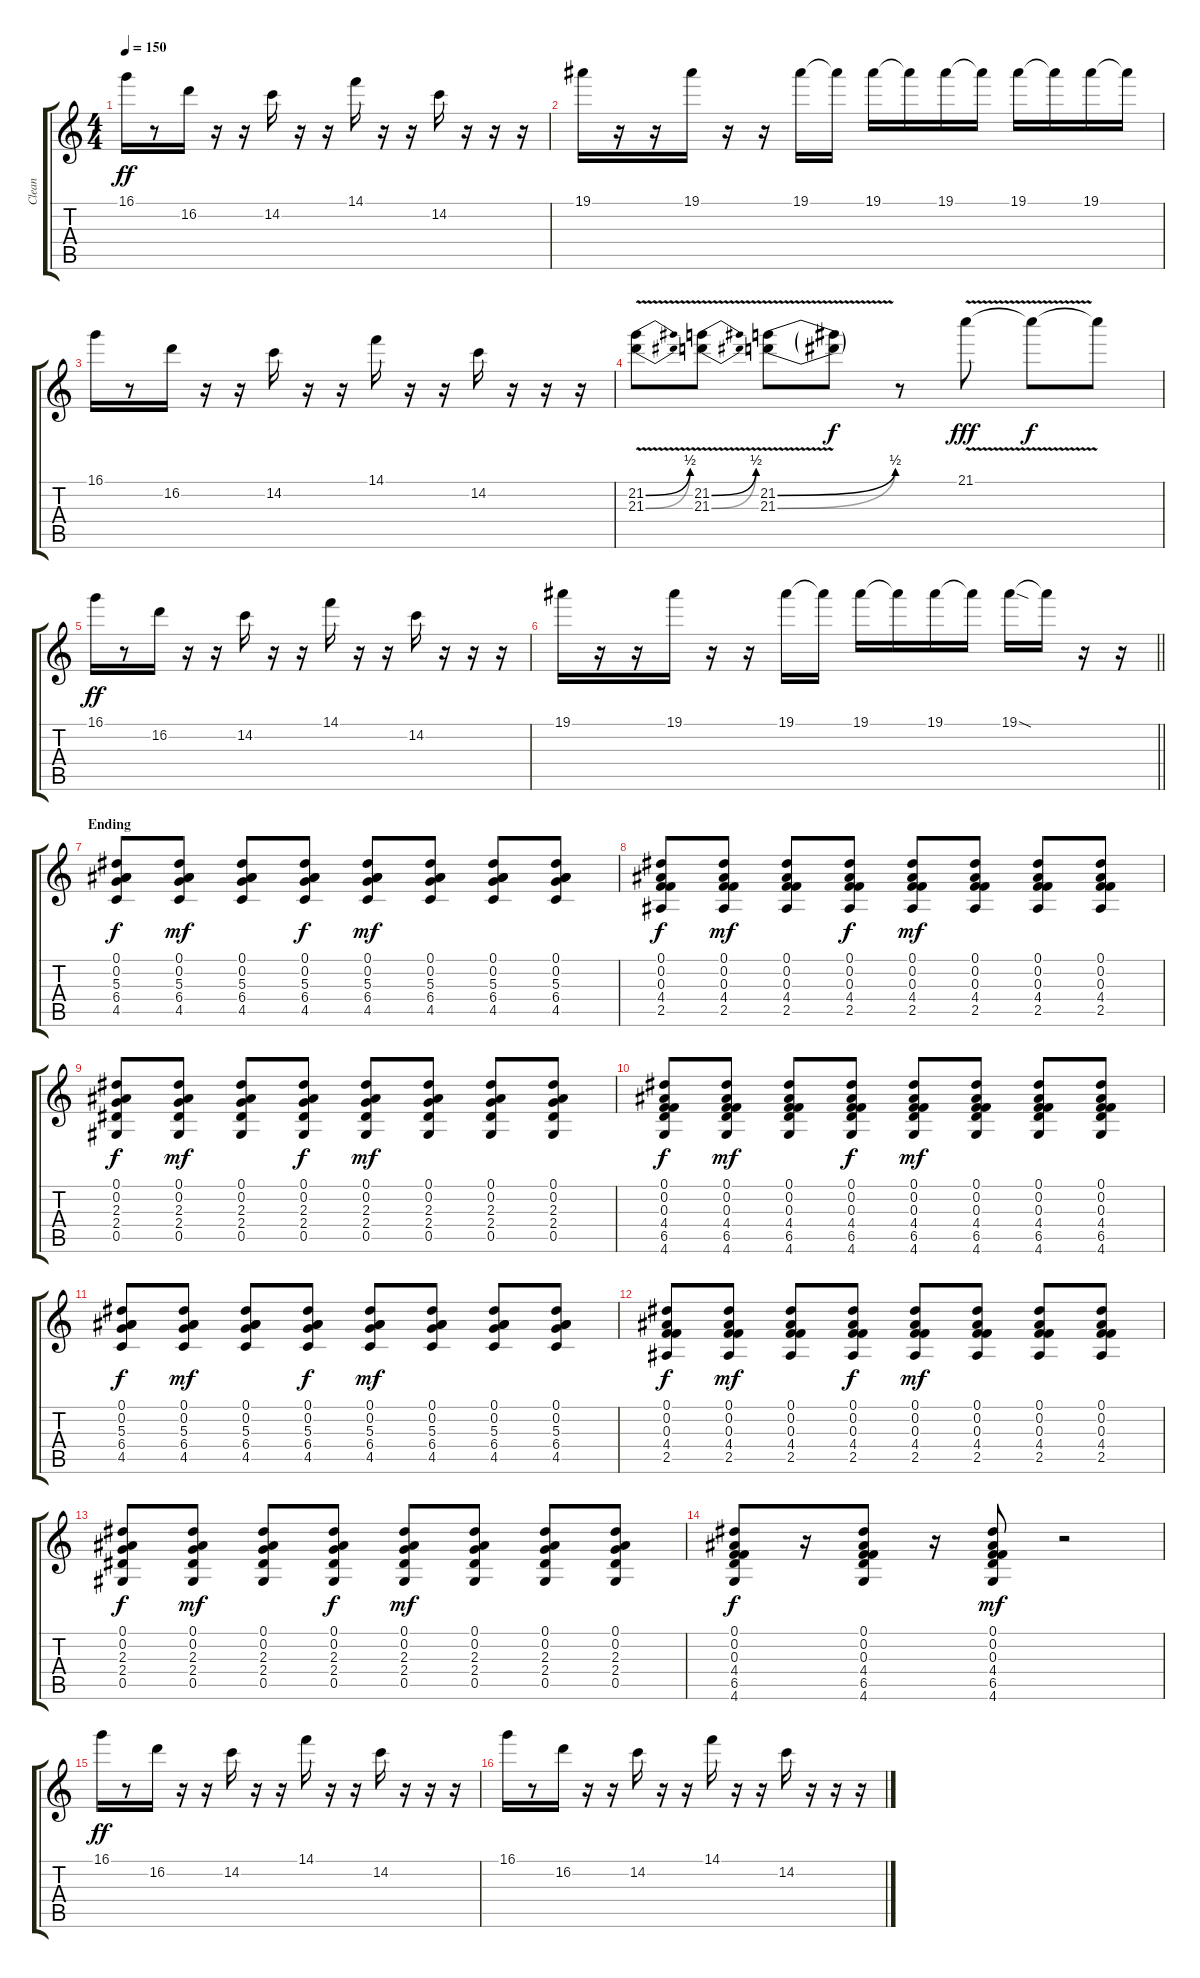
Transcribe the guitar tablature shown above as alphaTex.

\track ("Clean" "Clean") {instrument electricguitarclean}
\staff {score tabs}
\tuning (Eb4 Bb3 F3 Db3 Ab2 Eb2) {hide}
\ts (4 4)
\tempo 150
\clef g2
\ks c
16.1.16{dy ff} r.8 16.2.16 r.16 r.16 14.2.16 r.16 r.16 14.1.16 r.16 r.16 14.2.16 r.16 r.16 r.16 |
19.1.16 r.16 r.16 19.1.16 r.16 r.16 19.1.16 19.1{t}.16 19.1.16 19.1{t}.16 19.1.16 19.1{t}.16 19.1.16 19.1{t}.16 19.1.16 19.1{t}.16 |
16.1.16 r.8 16.2.16 r.16 r.16 14.2.16 r.16 r.16 14.1.16 r.16 r.16 14.2.16 r.16 r.16 r.16 |
(21.2{be (bend 0 0 60 2) v} 21.3{be (bend 0 0 60 2)}).8 (21.2{be (bend 0 0 60 2) v} 21.3{be (bend 0 0 60 2)}).8 (21.2{be (bend 0 0 60 2) v} 21.3{be (bend 0 0 60 2)}).8 (21.2{t} 21.3{t}).8{dy f} r.8 21.1{v}.8{dy fff} 21.1{t}.8{dy f} 21.1{t}.8 |
16.1.16{dy ff} r.8 16.2.16 r.16 r.16 14.2.16 r.16 r.16 14.1.16 r.16 r.16 14.2.16 r.16 r.16 r.16 |
\barLineRight lightlight
19.1.16 r.16 r.16 19.1.16 r.16 r.16 19.1.16 19.1{t}.16 19.1.16 19.1{t}.16 19.1.16 19.1{t}.16 19.1{sod}.16 19.1{t}.16 r.16 r.16 |
\section ("" "Ending")
(0.1 0.2 5.3 6.4 4.5).8{dy f} (0.1 0.2 5.3 6.4 4.5).8{dy mf} (0.1 0.2 5.3 6.4 4.5).8 (0.1 0.2 5.3 6.4 4.5).8{dy f} (0.1 0.2 5.3 6.4 4.5).8{dy mf} (0.1 0.2 5.3 6.4 4.5).8 (0.1 0.2 5.3 6.4 4.5).8 (0.1 0.2 5.3 6.4 4.5).8 |
(0.1 0.2 0.3 4.4 2.5).8{dy f} (0.1 0.2 0.3 4.4 2.5).8{dy mf} (0.1 0.2 0.3 4.4 2.5).8 (0.1 0.2 0.3 4.4 2.5).8{dy f} (0.1 0.2 0.3 4.4 2.5).8{dy mf} (0.1 0.2 0.3 4.4 2.5).8 (0.1 0.2 0.3 4.4 2.5).8 (0.1 0.2 0.3 4.4 2.5).8 |
(0.1 0.2 2.3 2.4 0.5).8{dy f} (0.1 0.2 2.3 2.4 0.5).8{dy mf} (0.1 0.2 2.3 2.4 0.5).8 (0.1 0.2 2.3 2.4 0.5).8{dy f} (0.1 0.2 2.3 2.4 0.5).8{dy mf} (0.1 0.2 2.3 2.4 0.5).8 (0.1 0.2 2.3 2.4 0.5).8 (0.1 0.2 2.3 2.4 0.5).8 |
(0.1 0.2 0.3 4.4 6.5 4.6).8{dy f} (0.1 0.2 0.3 4.4 6.5 4.6).8{dy mf} (0.1 0.2 0.3 4.4 6.5 4.6).8 (0.1 0.2 0.3 4.4 6.5 4.6).8{dy f} (0.1 0.2 0.3 4.4 6.5 4.6).8{dy mf} (0.1 0.2 0.3 4.4 6.5 4.6).8 (0.1 0.2 0.3 4.4 6.5 4.6).8 (0.1 0.2 0.3 4.4 6.5 4.6).8 |
(0.1 0.2 5.3 6.4 4.5).8{dy f} (0.1 0.2 5.3 6.4 4.5).8{dy mf} (0.1 0.2 5.3 6.4 4.5).8 (0.1 0.2 5.3 6.4 4.5).8{dy f} (0.1 0.2 5.3 6.4 4.5).8{dy mf} (0.1 0.2 5.3 6.4 4.5).8 (0.1 0.2 5.3 6.4 4.5).8 (0.1 0.2 5.3 6.4 4.5).8 |
(0.1 0.2 0.3 4.4 2.5).8{dy f} (0.1 0.2 0.3 4.4 2.5).8{dy mf} (0.1 0.2 0.3 4.4 2.5).8 (0.1 0.2 0.3 4.4 2.5).8{dy f} (0.1 0.2 0.3 4.4 2.5).8{dy mf} (0.1 0.2 0.3 4.4 2.5).8 (0.1 0.2 0.3 4.4 2.5).8 (0.1 0.2 0.3 4.4 2.5).8 |
(0.1 0.2 2.3 2.4 0.5).8{dy f} (0.1 0.2 2.3 2.4 0.5).8{dy mf} (0.1 0.2 2.3 2.4 0.5).8 (0.1 0.2 2.3 2.4 0.5).8{dy f} (0.1 0.2 2.3 2.4 0.5).8{dy mf} (0.1 0.2 2.3 2.4 0.5).8 (0.1 0.2 2.3 2.4 0.5).8 (0.1 0.2 2.3 2.4 0.5).8 |
(0.1 0.2 0.3 4.4 6.5 4.6).8{dy f} r.16 (0.1 0.2 0.3 4.4 6.5 4.6).8 r.16 (0.1 0.2 0.3 4.4 6.5 4.6).8{dy mf} r.2 |
16.1.16{dy ff} r.8 16.2.16 r.16 r.16 14.2.16 r.16 r.16 14.1.16 r.16 r.16 14.2.16 r.16 r.16 r.16 |
16.1.16 r.8 16.2.16 r.16 r.16 14.2.16 r.16 r.16 14.1.16 r.16 r.16 14.2.16 r.16 r.16 r.16
